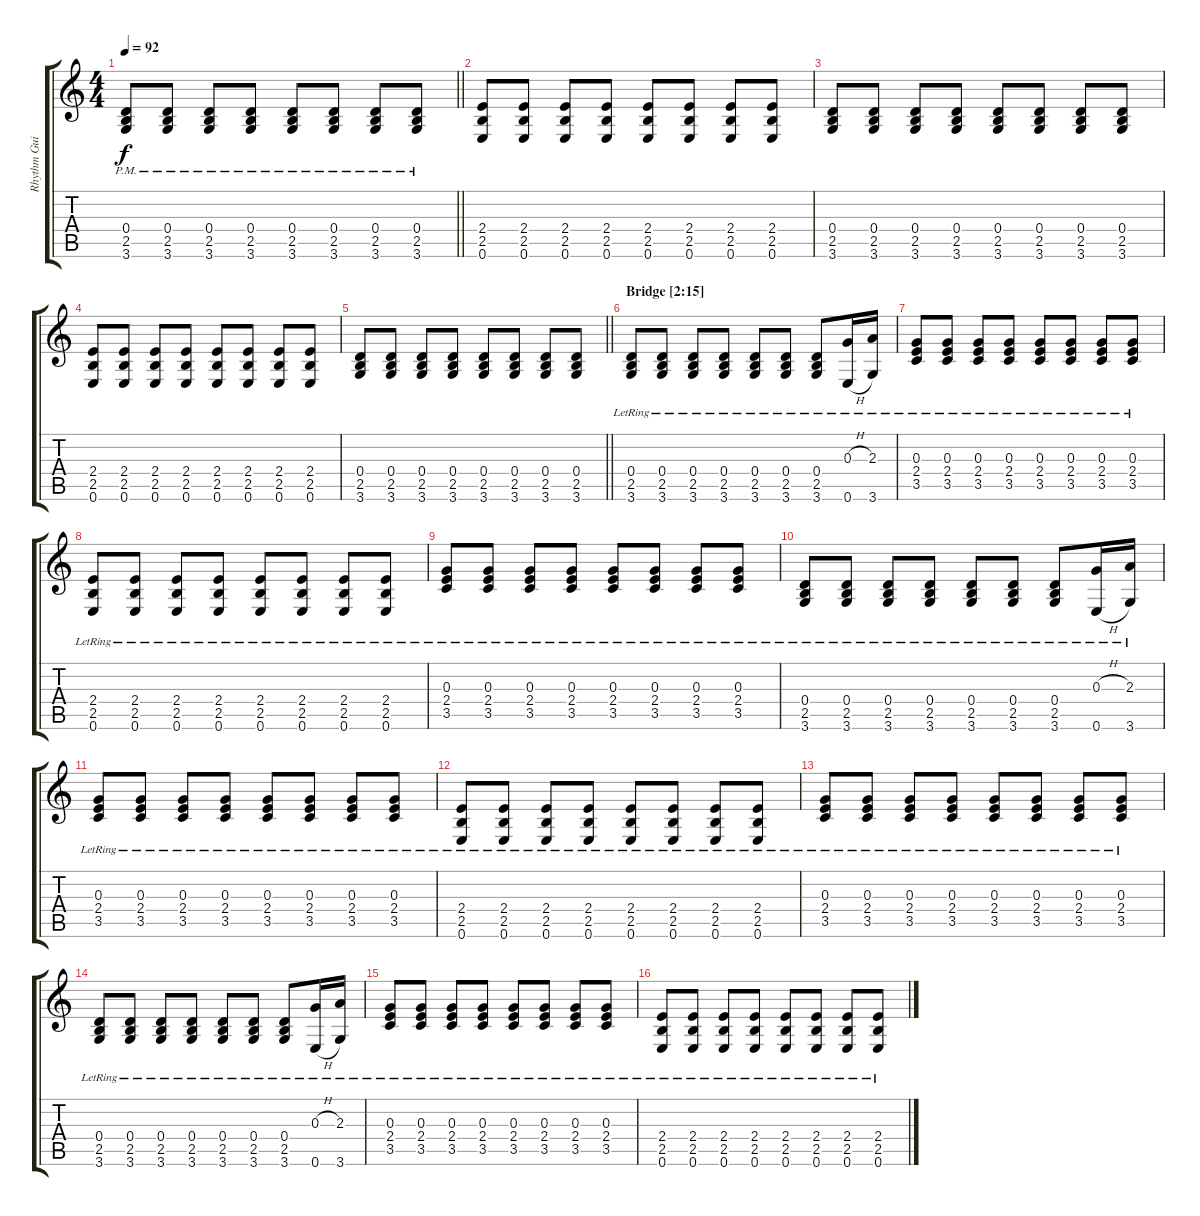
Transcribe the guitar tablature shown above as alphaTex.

\track ("Rhythm Guitar" "Rhythm Gui") {instrument acousticguitarsteel}
\staff {score tabs}
\tuning (E4 B3 G3 D3 A2 E2) {hide}
\ts (4 4)
\tempo 92
\clef g2
\barLineRight lightlight
\ks c
(0.4{pm} 2.5{pm} 3.6{pm}).8{dy f} (0.4{pm} 2.5{pm} 3.6{pm}).8 (0.4{pm} 2.5{pm} 3.6{pm}).8 (0.4{pm} 2.5{pm} 3.6{pm}).8 (0.4{pm} 2.5{pm} 3.6{pm}).8 (0.4{pm} 2.5{pm} 3.6{pm}).8 (0.4{pm} 2.5{pm} 3.6{pm}).8 (0.4{pm} 2.5{pm} 3.6{pm}).8 |
(2.4 2.5 0.6).8 (2.4 2.5 0.6).8 (2.4 2.5 0.6).8 (2.4 2.5 0.6).8 (2.4 2.5 0.6).8 (2.4 2.5 0.6).8 (2.4 2.5 0.6).8 (2.4 2.5 0.6).8 |
(0.4 2.5 3.6).8 (0.4 2.5 3.6).8 (0.4 2.5 3.6).8 (0.4 2.5 3.6).8 (0.4 2.5 3.6).8 (0.4 2.5 3.6).8 (0.4 2.5 3.6).8 (0.4 2.5 3.6).8 |
(2.4 2.5 0.6).8 (2.4 2.5 0.6).8 (2.4 2.5 0.6).8 (2.4 2.5 0.6).8 (2.4 2.5 0.6).8 (2.4 2.5 0.6).8 (2.4 2.5 0.6).8 (2.4 2.5 0.6).8 |
\barLineRight lightlight
(0.4 2.5 3.6).8 (0.4 2.5 3.6).8 (0.4 2.5 3.6).8 (0.4 2.5 3.6).8 (0.4 2.5 3.6).8 (0.4 2.5 3.6).8 (0.4 2.5 3.6).8 (0.4 2.5 3.6).8 |
\section ("" "Bridge [2:15]")
(0.4{lr} 2.5{lr} 3.6{lr}).8 (0.4{lr} 2.5{lr} 3.6{lr}).8 (0.4{lr} 2.5{lr} 3.6{lr}).8 (0.4{lr} 2.5{lr} 3.6{lr}).8 (0.4{lr} 2.5{lr} 3.6{lr}).8 (0.4{lr} 2.5{lr} 3.6{lr}).8 (0.4{lr} 2.5{lr} 3.6{lr}).8 (0.3{h lr} 0.6{h lr}).16 (2.3{lr} 3.6{lr}).16 |
(0.3{lr} 2.4{lr} 3.5{lr}).8 (0.3{lr} 2.4{lr} 3.5{lr}).8 (0.3{lr} 2.4{lr} 3.5{lr}).8 (0.3{lr} 2.4{lr} 3.5{lr}).8 (0.3{lr} 2.4{lr} 3.5{lr}).8 (0.3{lr} 2.4{lr} 3.5{lr}).8 (0.3{lr} 2.4{lr} 3.5{lr}).8 (0.3{lr} 2.4{lr} 3.5{lr}).8 |
(2.4{lr} 2.5{lr} 0.6{lr}).8 (2.4{lr} 2.5{lr} 0.6{lr}).8 (2.4{lr} 2.5{lr} 0.6{lr}).8 (2.4{lr} 2.5{lr} 0.6{lr}).8 (2.4{lr} 2.5{lr} 0.6{lr}).8 (2.4{lr} 2.5{lr} 0.6{lr}).8 (2.4{lr} 2.5{lr} 0.6{lr}).8 (2.4{lr} 2.5{lr} 0.6{lr}).8 |
(0.3{lr} 2.4{lr} 3.5{lr}).8 (0.3{lr} 2.4{lr} 3.5{lr}).8 (0.3{lr} 2.4{lr} 3.5{lr}).8 (0.3{lr} 2.4{lr} 3.5{lr}).8 (0.3{lr} 2.4{lr} 3.5{lr}).8 (0.3{lr} 2.4{lr} 3.5{lr}).8 (0.3{lr} 2.4{lr} 3.5{lr}).8 (0.3{lr} 2.4{lr} 3.5{lr}).8 |
(0.4{lr} 2.5{lr} 3.6{lr}).8 (0.4{lr} 2.5{lr} 3.6{lr}).8 (0.4{lr} 2.5{lr} 3.6{lr}).8 (0.4{lr} 2.5{lr} 3.6{lr}).8 (0.4{lr} 2.5{lr} 3.6{lr}).8 (0.4{lr} 2.5{lr} 3.6{lr}).8 (0.4{lr} 2.5{lr} 3.6{lr}).8 (0.3{h lr} 0.6{h lr}).16 (2.3{lr} 3.6{lr}).16 |
(0.3{lr} 2.4{lr} 3.5{lr}).8 (0.3{lr} 2.4{lr} 3.5{lr}).8 (0.3{lr} 2.4{lr} 3.5{lr}).8 (0.3{lr} 2.4{lr} 3.5{lr}).8 (0.3{lr} 2.4{lr} 3.5{lr}).8 (0.3{lr} 2.4{lr} 3.5{lr}).8 (0.3{lr} 2.4{lr} 3.5{lr}).8 (0.3{lr} 2.4{lr} 3.5{lr}).8 |
(2.4{lr} 2.5{lr} 0.6{lr}).8 (2.4{lr} 2.5{lr} 0.6{lr}).8 (2.4{lr} 2.5{lr} 0.6{lr}).8 (2.4{lr} 2.5{lr} 0.6{lr}).8 (2.4{lr} 2.5{lr} 0.6{lr}).8 (2.4{lr} 2.5{lr} 0.6{lr}).8 (2.4{lr} 2.5{lr} 0.6{lr}).8 (2.4{lr} 2.5{lr} 0.6{lr}).8 |
(0.3{lr} 2.4{lr} 3.5{lr}).8 (0.3{lr} 2.4{lr} 3.5{lr}).8 (0.3{lr} 2.4{lr} 3.5{lr}).8 (0.3{lr} 2.4{lr} 3.5{lr}).8 (0.3{lr} 2.4{lr} 3.5{lr}).8 (0.3{lr} 2.4{lr} 3.5{lr}).8 (0.3{lr} 2.4{lr} 3.5{lr}).8 (0.3{lr} 2.4{lr} 3.5{lr}).8 |
(0.4{lr} 2.5{lr} 3.6{lr}).8 (0.4{lr} 2.5{lr} 3.6{lr}).8 (0.4{lr} 2.5{lr} 3.6{lr}).8 (0.4{lr} 2.5{lr} 3.6{lr}).8 (0.4{lr} 2.5{lr} 3.6{lr}).8 (0.4{lr} 2.5{lr} 3.6{lr}).8 (0.4{lr} 2.5{lr} 3.6{lr}).8 (0.3{h lr} 0.6{h lr}).16 (2.3{lr} 3.6{lr}).16 |
(0.3{lr} 2.4{lr} 3.5{lr}).8 (0.3{lr} 2.4{lr} 3.5{lr}).8 (0.3{lr} 2.4{lr} 3.5{lr}).8 (0.3{lr} 2.4{lr} 3.5{lr}).8 (0.3{lr} 2.4{lr} 3.5{lr}).8 (0.3{lr} 2.4{lr} 3.5{lr}).8 (0.3{lr} 2.4{lr} 3.5{lr}).8 (0.3{lr} 2.4{lr} 3.5{lr}).8 |
(2.4{lr} 2.5{lr} 0.6{lr}).8 (2.4{lr} 2.5{lr} 0.6{lr}).8 (2.4{lr} 2.5{lr} 0.6{lr}).8 (2.4{lr} 2.5{lr} 0.6{lr}).8 (2.4{lr} 2.5{lr} 0.6{lr}).8 (2.4{lr} 2.5{lr} 0.6{lr}).8 (2.4{lr} 2.5{lr} 0.6{lr}).8 (2.4{lr} 2.5{lr} 0.6{lr}).8
